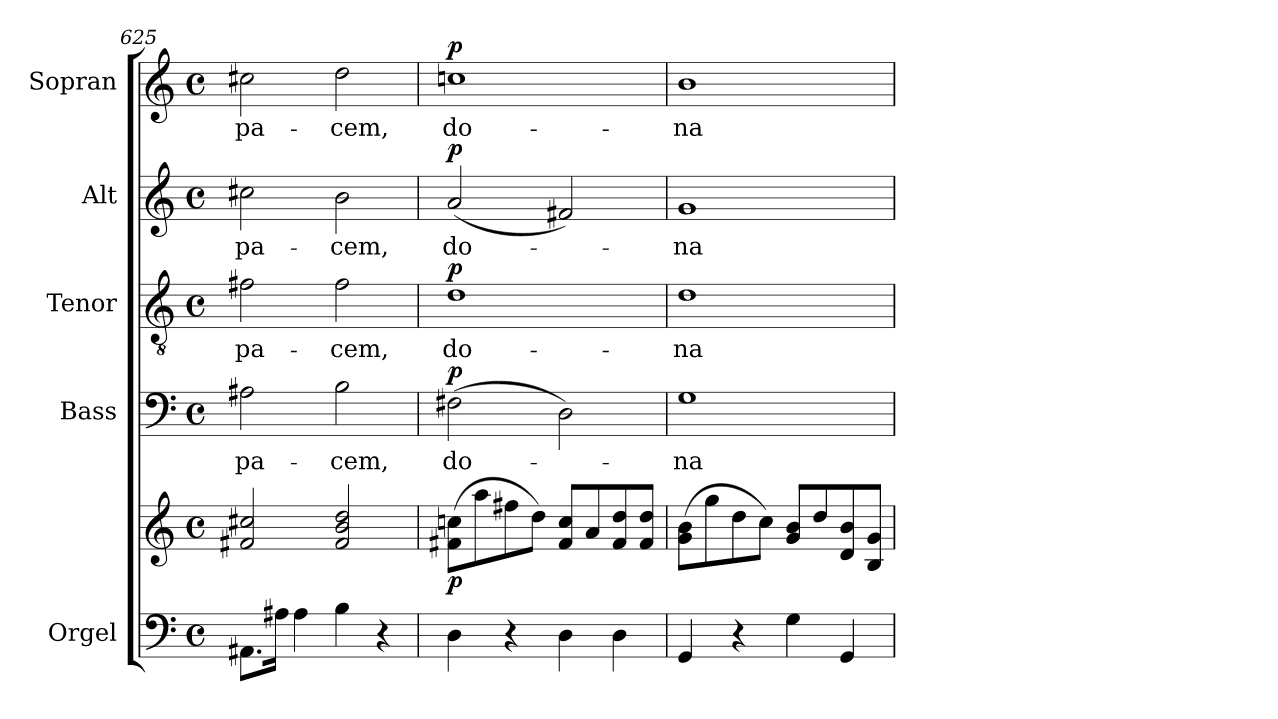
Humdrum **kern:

**kern	**kern	**dynam	**kern	**text	**dynam	**kern	**text	**dynam	**kern	**text	**dynam	**kern	**text	**dynam
*part5	*part5	*part5	*part4	*part4	*part4	*part3	*part3	*part3	*part2	*part2	*part2	*part1	*part1	*part1
*staff6	*staff5	*staff5/6	*staff4	*staff4	*staff4	*staff3	*staff3	*staff3	*staff2	*staff2	*staff2	*staff1	*staff1	*staff1
*I"Orgel	*	*	*I"Bass	*	*	*I"Tenor	*	*	*I"Alt	*	*	*I"Sopran	*	*
*I'Org.	*	*	*I'B.	*	*	*I'T.	*	*	*I'A.	*	*	*I'S.	*	*
*clefF4	*clefG2	*	*clefF4	*	*	*clefGv2	*	*	*clefG2	*	*	*clefG2	*	*
*k[]	*k[]	*	*k[]	*	*	*k[]	*	*	*k[]	*	*	*k[]	*	*
*C:	*C:	*	*C:	*	*	*C:	*	*	*C:	*	*	*C:	*	*
*M4/4	*M4/4	*	*M4/4	*	*	*M4/4	*	*	*M4/4	*	*	*M4/4	*	*
*met(c)	*met(c)	*	*met(c)	*	*	*met(c)	*	*	*met(c)	*	*	*met(c)	*	*
=625	=625	=625	=625	=625	=625	=625	=625	=625	=625	=625	=625	=625	=625	=625
!	!	!	!	!LO:LY:b	!	!	!LO:LY:b	!	!	!LO:LY:b	!	!	!LO:LY:b	!
8.AA#X\L	2f#X/ 2cc#X/	.	2A#X\	pa-	.	2f#X\	pa-	.	2cc#X\	pa-	.	2cc#X\	pa-	.
16A#X\Jk	.	.	.	.	.	.	.	.	.	.	.	.	.	.
4A#\	.	.	.	.	.	.	.	.	.	.	.	.	.	.
!	!	!	!	!LO:LY:b	!	!	!LO:LY:b	!	!	!LO:LY:b	!	!	!LO:LY:b	!
4B\	2f#/ 2b/ 2dd/	.	2B\	-cem,	.	2f#\	-cem,	.	2b\	-cem,	.	2dd\	-cem,	.
4r	.	.	.	.	.	.	.	.	.	.	.	.	.	.
=626	=626	=626	=626	=626	=626	=626	=626	=626	=626	=626	=626	=626	=626	=626
!	!	!LO:DY:b	!	!LO:LY:b	!LO:DY:a	!	!LO:LY:b	!LO:DY:a	!	!LO:LY:b	!LO:DY:a	!	!LO:LY:b	!LO:DY:a
4D\	(>8f#X\ 8ccn\L	p	(>2F#X\	do-	p	1d	do-	p	(<2a/	do-	p	1ccn	do-	p
.	8aa\	.	.	.	.	.	.	.	.	.	.	.	.	.
4r	8ff#X\	.	.	.	.	.	.	.	.	.	.	.	.	.
.	8dd\J)	.	.	.	.	.	.	.	.	.	.	.	.	.
4D\	8f#/ 8cc/L	.	2D\)	.	.	.	.	.	2f#X/)	.	.	.	.	.
.	8a/	.	.	.	.	.	.	.	.	.	.	.	.	.
4D\	8f#/ 8dd/	.	.	.	.	.	.	.	.	.	.	.	.	.
.	8f#/ 8dd/J	.	.	.	.	.	.	.	.	.	.	.	.	.
!!LO:LB:g=z
=627	=627	=627	=627	=627	=627	=627	=627	=627	=627	=627	=627	=627	=627	=627
!	!	!	!	!LO:LY:b	!	!	!LO:LY:b	!	!	!LO:LY:b	!	!	!LO:LY:b	!
4GG/	(>8g\ 8b\L	.	1G	-na	.	1d	-na	.	1g	-na	.	1b	-na	.
.	8gg\	.	.	.	.	.	.	.	.	.	.	.	.	.
4r	8dd\	.	.	.	.	.	.	.	.	.	.	.	.	.
.	8cc\J)	.	.	.	.	.	.	.	.	.	.	.	.	.
4G\	8g/ 8b/L	.	.	.	.	.	.	.	.	.	.	.	.	.
.	8dd/	.	.	.	.	.	.	.	.	.	.	.	.	.
4GG/	8d/ 8b/	.	.	.	.	.	.	.	.	.	.	.	.	.
.	8B/ 8g/J	.	.	.	.	.	.	.	.	.	.	.	.	.
=	=	=	=	=	=	=	=	=	=	=	=	=	=	=
*-	*-	*-	*-	*-	*-	*-	*-	*-	*-	*-	*-	*-	*-	*-
